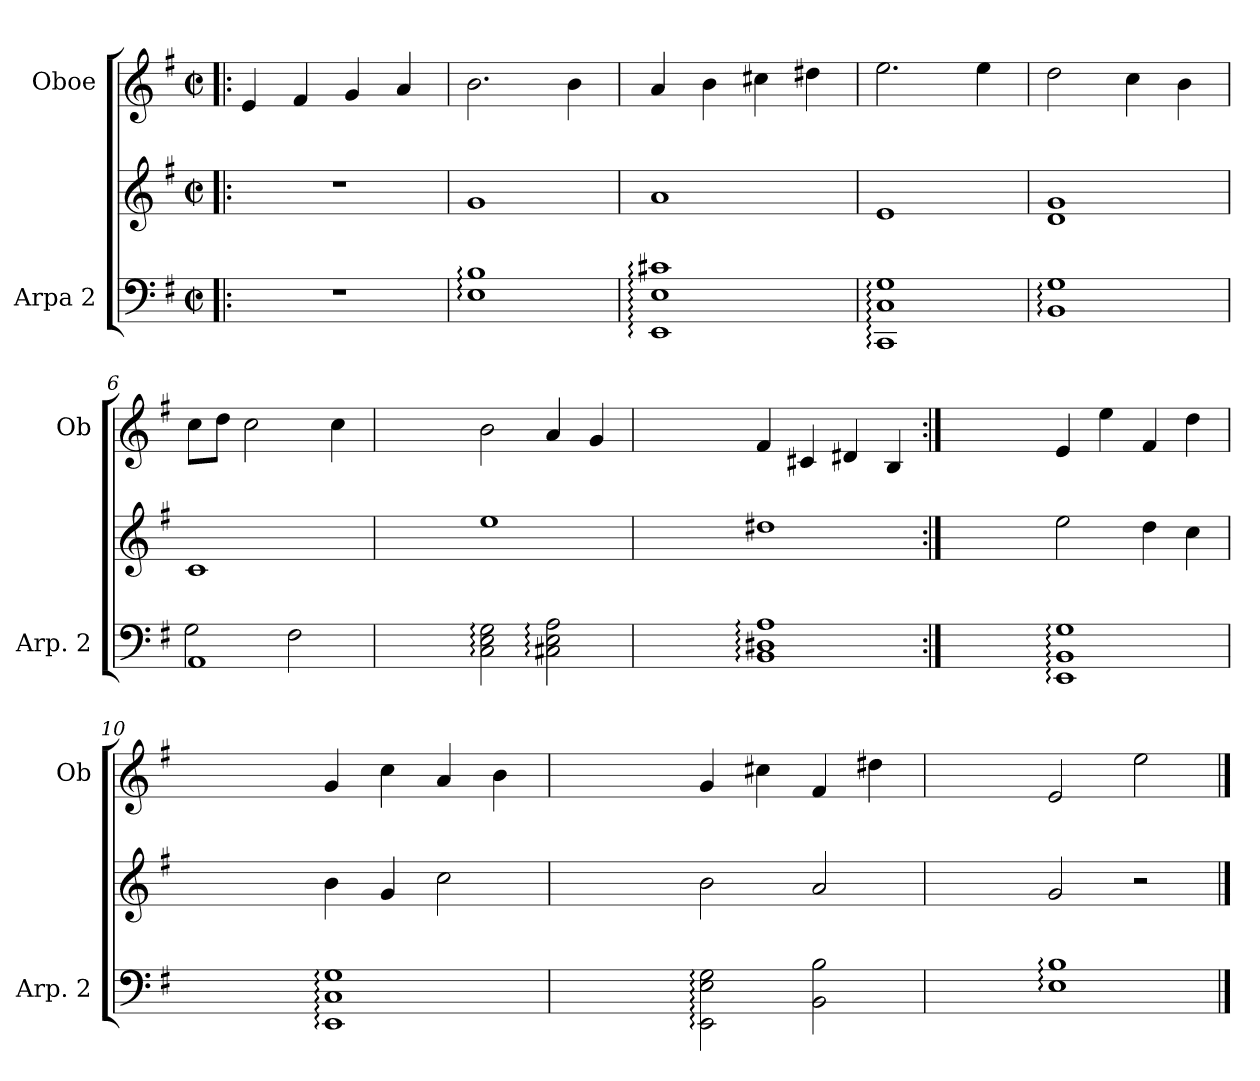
**kern	**kern	**kern
*part2	*part2	*part1
*staff3	*staff2	*staff1
*I"Arpa 2	*	*I"Oboe
*I'Arp. 2	*	*I'Ob
*clefF4	*clefG2	*clefG2
*k[f#]	*k[f#]	*k[f#]
*M2/2	*M2/2	*M2/2
*met(c|)	*met(c|)	*met(c|)
*MM120	*MM120	*MM120
=1!|:	=1!|:	=1!|:
1r	1r	4e/
.	.	4f#/
.	.	4g/
.	.	4a/
=2	=2	=2
1E: 1B:	1g	2.b\
.	.	4b\
=3	=3	=3
1EE: 1E: 1c#X:	1a	4a/
.	.	4b\
.	.	4cc#X\
.	.	4dd#X\
=4	=4	=4
1CC: 1C: 1G:	1e	2.ee\
.	.	4ee\
=5	=5	=5
1BB: 1G:	1d 1g	2dd\
.	.	4cc\
.	.	4b\
=6	=6	=6
*^	*	*
1AA:	2G\	1c	8cc\L
.	.	.	8dd\J
.	.	.	2cc\
.	2F#\	.	.
.	.	.	4cc\
!!LO:LB:g=z
=7	=7	=7	=7
1ryy	2C\: 2E\: 2G\:	1ee	2b\
.	2C#X\: 2E\: 2A\:	.	4a/
.	.	.	4g/
=8	=8	=8	=8
1ryy	1BB: 1D#X: 1A:	1dd#X	4f#/
.	.	.	4c#X/
.	.	.	4d#X/
.	.	.	4B/
=9:|!	=9:|!	=9:|!	=9:|!
1ryy	1EE: 1BB: 1G:	2ee\	4e/
.	.	.	4ee\
.	.	4dd\	4f#/
.	.	4cc\	4dd\
=10	=10	=10	=10
1ryy	1EE: 1C: 1G:	4b\	4g/
.	.	4g/	4cc\
.	.	2cc\	4a/
.	.	.	4b\
=11	=11	=11	=11
1ryy	2EE\: 2E\: 2G\:	2b\	4g/
.	.	.	4cc#X\
.	2BB\ 2B\	2a/	4f#/
.	.	.	4dd#X\
=12	=12	=12	=12
1ryy	1E: 1B:	2g/	2e/
.	.	2r	2ee\
*v	*v	*	*
==	==	==
*-	*-	*-
